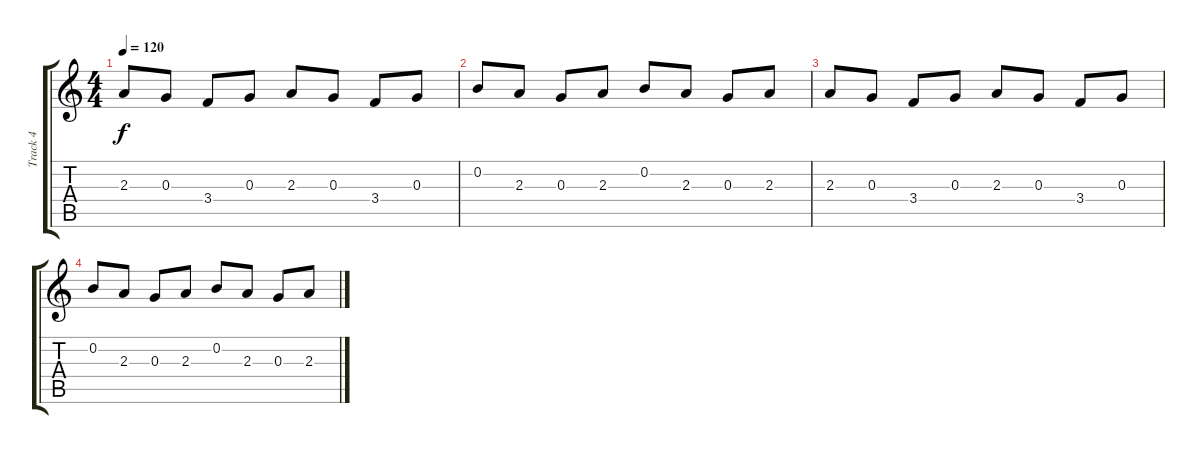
\track ("Track 4" "Track 4") {instrument electricguitarmuted}
\staff {score tabs}
\tuning (E4 B3 G3 D3 A2 E2) {hide}
\ts (4 4)
\tempo 120
\clef g2
\ks c
2.3.8{dy f} 0.3.8 3.4.8 0.3.8 2.3.8 0.3.8 3.4.8 0.3.8 |
0.2.8 2.3.8 0.3.8 2.3.8 0.2.8 2.3.8 0.3.8 2.3.8 |
2.3.8 0.3.8 3.4.8 0.3.8 2.3.8 0.3.8 3.4.8 0.3.8 |
0.2.8 2.3.8 0.3.8 2.3.8 0.2.8 2.3.8 0.3.8 2.3.8
